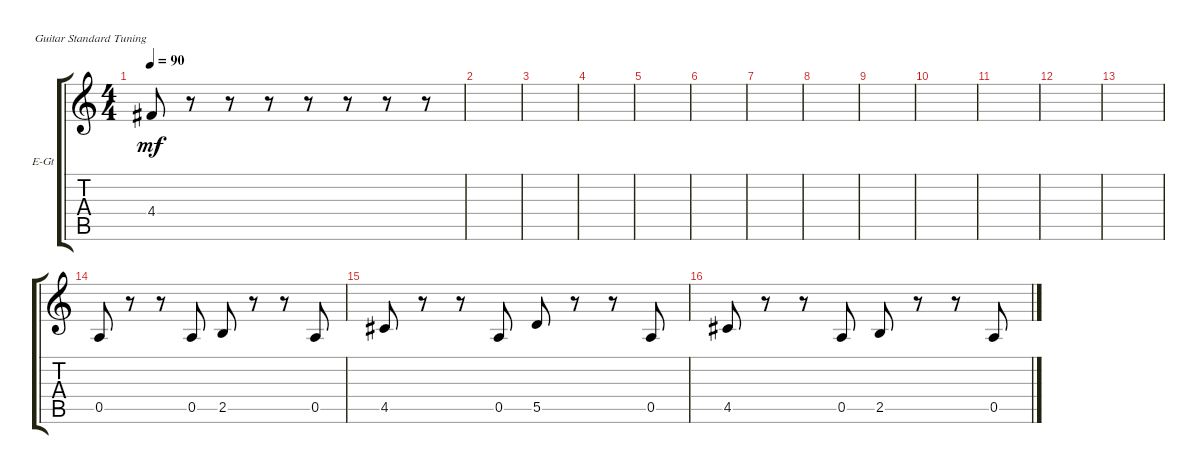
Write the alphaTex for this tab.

\defaultSystemsLayout 4
\bracketExtendMode groupsimilarinstruments
\firstSystemTrackNameOrientation horizontal
\otherSystemsTrackNameOrientation horizontal
\track ("Electric Guitar" "E-Gt") {instrument electricguitarclean}
\staff {score tabs}
\tuning (E4 B3 G3 D3 A2 E2)
\ts (4 4)
\tempo 90
\clef g2
\ks c
4.4.8{dy mf} r.8 r.8 r.8 r.8 r.8 r.8 r.8 |
|
|
|
|
|
|
|
|
|
|
|
|
0.5.8 r.8 r.8 0.5.8 2.5.8 r.8 r.8 0.5.8 |
4.5.8 r.8 r.8 0.5.8 5.5.8 r.8 r.8 0.5.8 |
4.5.8 r.8 r.8 0.5.8 2.5.8 r.8 r.8 0.5.8
